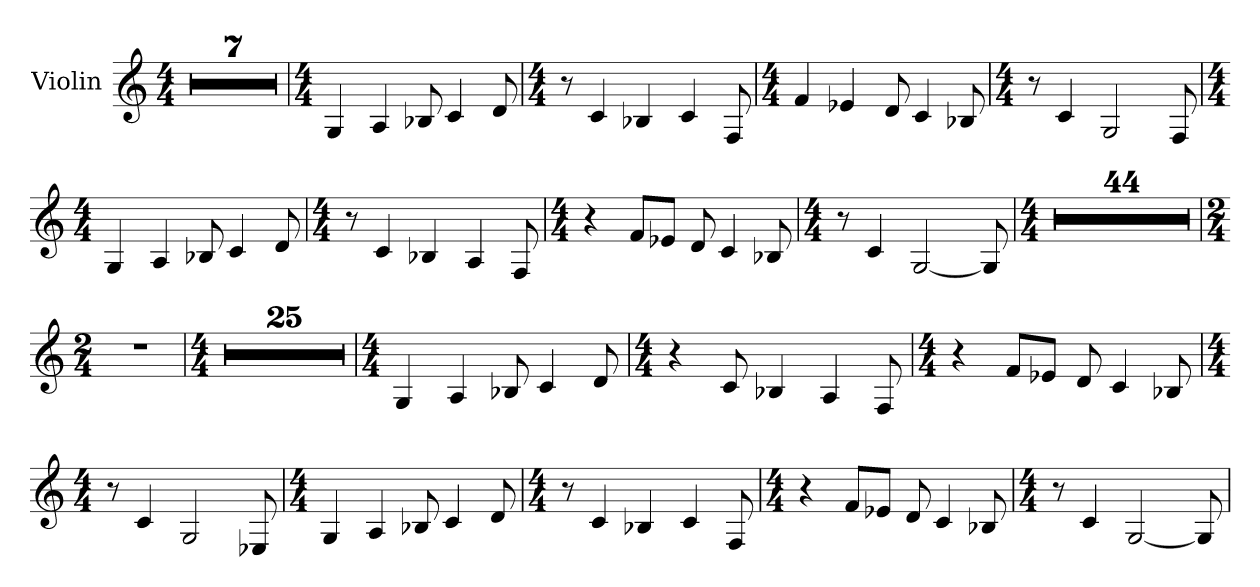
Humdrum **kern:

**kern
*part1
*staff1
*I"Violin
*I'Vln
*M4/4
=
1r
=
*M4/4
1r
=
*M4/4
1r
=
*M4/4
1r
=
*M4/4
1r
=
*M4/4
1r
=
*M4/4
1r
=
*M4/4
4G
4A
8B-X
4c
8d
=
*M4/4
8r
4c
4B-X
4c
8F
=
*M4/4
4f
4e-X
8d
4c
8B-X
=
*M4/4
8r
4c
2G
8F
=
*M4/4
4G
4A
8B-X
4c
8d
=
*M4/4
8r
4c
4B-X
4A
8F
=
*M4/4
4r
8fL
8e-XJ
8d
4c
8B-X
=
*M4/4
8r
4c
[2G
8G]
=
*M4/4
1r
=
*M4/4
1r
=
*M4/4
1r
=
*M4/4
1r
=
*M4/4
1r
=
*M4/4
1r
=
*M4/4
1r
=
*M4/4
1r
=
*M4/4
1r
=
*M4/4
1r
=
*M4/4
1r
=
*M4/4
1r
=
*M4/4
1r
=
*M4/4
1r
=
*M4/4
1r
=
*M4/4
1r
=
*M4/4
1r
=
*M4/4
1r
=
*M4/4
1r
=
*M4/4
1r
=
*M4/4
1r
=
*M4/4
1r
=
*M4/4
1r
=
*M4/4
1r
=
*M4/4
1r
=
*M4/4
1r
=
*M4/4
1r
=
*M4/4
1r
=
*M4/4
1r
=
*M4/4
1r
=
*M4/4
1r
=
*M4/4
1r
=
*M4/4
1r
=
*M4/4
1r
=
*M4/4
1r
=
*M4/4
1r
=
*M4/4
1r
=
*M4/4
1r
=
*M4/4
1r
=
*M4/4
1r
=
*M4/4
1r
=
*M4/4
1r
=
*M4/4
1r
=
*M4/4
1r
=
*M2/4
2r
=
*M4/4
1r
=
*M4/4
1r
=
*M4/4
1r
=
*M4/4
1r
=
*M4/4
1r
=
*M4/4
1r
=
*M4/4
1r
=
*M4/4
1r
=
*M4/4
1r
=
*M4/4
1r
=
*M4/4
1r
=
*M4/4
1r
=
*M4/4
1r
=
*M4/4
1r
=
*M4/4
1r
=
*M4/4
1r
=
*M4/4
1r
=
*M4/4
1r
=
*M4/4
1r
=
*M4/4
1r
=
*M4/4
1r
=
*M4/4
1r
=
*M4/4
1r
=
*M4/4
1r
=
*M4/4
1r
=
*M4/4
4G
4A
8B-X
4c
8d
=
*M4/4
4r
8c
4B-X
4A
8F
=
*M4/4
4r
8fL
8e-XJ
8d
4c
8B-X
=
*M4/4
8r
4c
2G
8E-X
=
*M4/4
4G
4A
8B-X
4c
8d
=
*M4/4
8r
4c
4B-X
4c
8F
=
*M4/4
4r
8fL
8e-XJ
8d
4c
8B-X
=
*M4/4
8r
4c
[2G
8G]
=
*-
